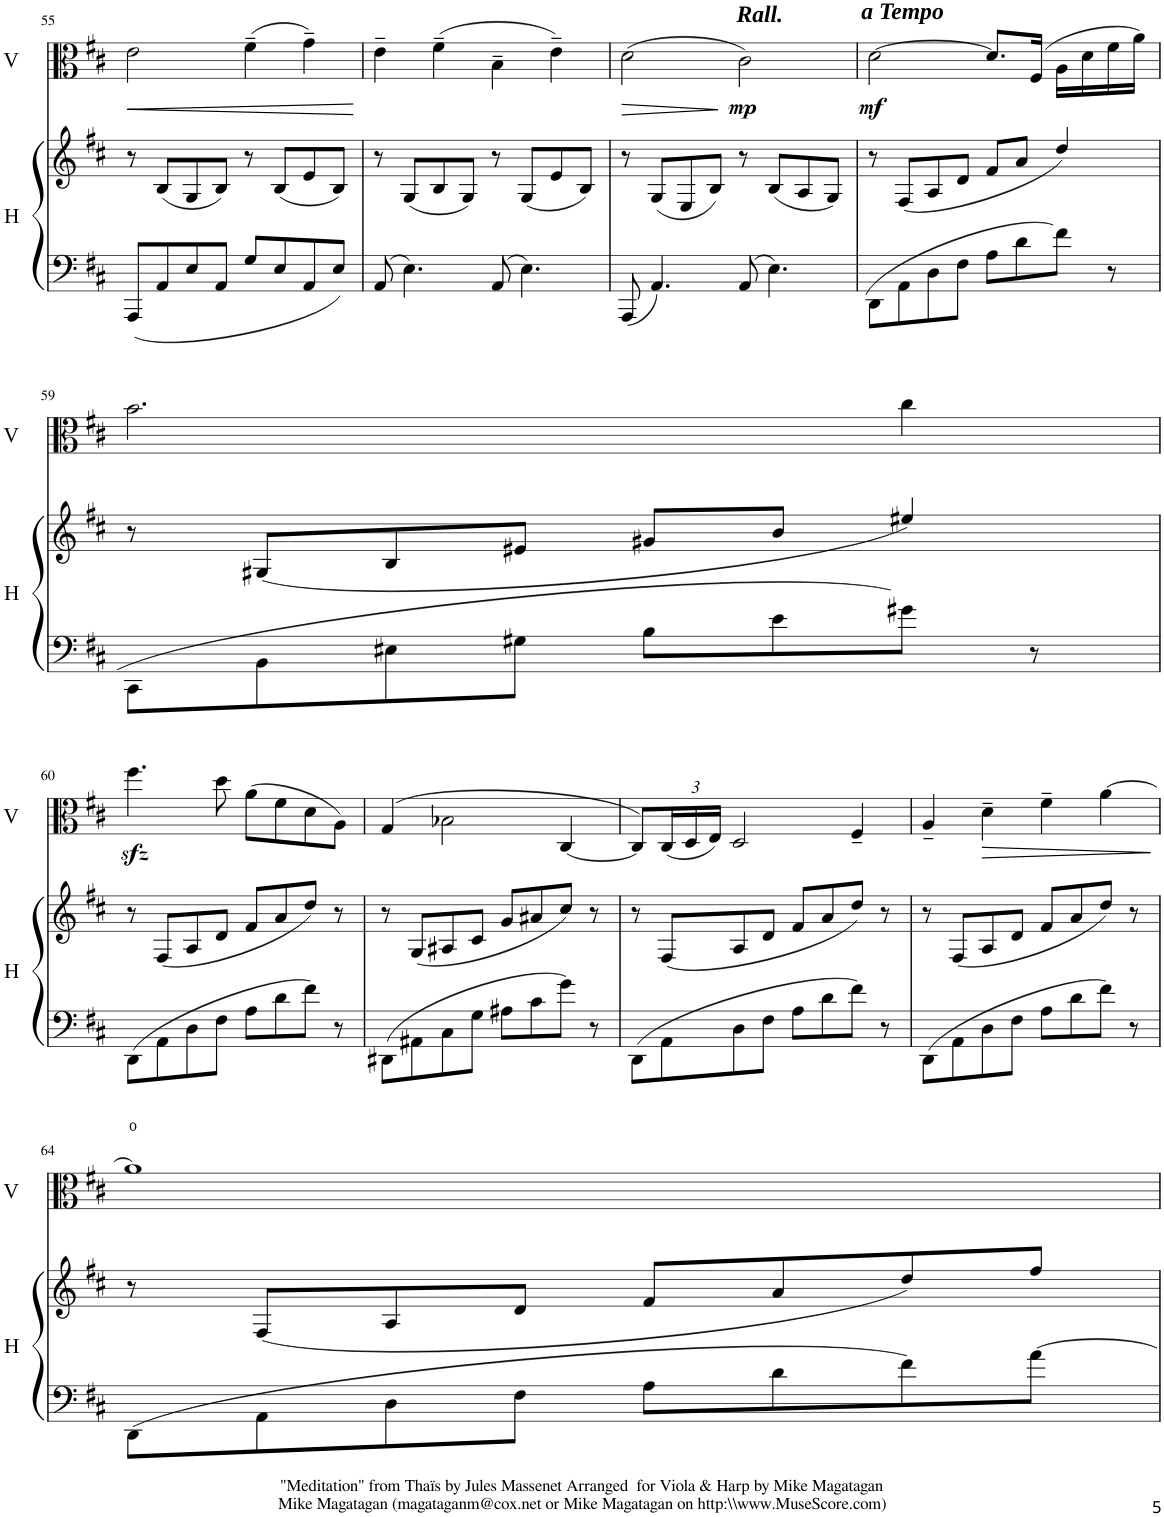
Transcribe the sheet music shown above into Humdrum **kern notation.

**kern	**kern	**kern	**dynam
*part2	*part2	*part1	*part1
*staff3	*staff2	*staff1	*staff1
*I"Harp	*	*I"Viola	*
*I'H	*	*I'V	*
!!LO:PB:g=z
*clefF4	*clefG2	*clefC3	*
*k[f#c#]	*k[f#c#]	*k[f#c#]	*
*M4/4	*M4/4	*M4/4	*
=55	=55	=55	=55
!	!	!	!LO:HP:b
8AAA/L	8r	2e\	<
8AA/	(8B/L	.	.
8E/	8G/	.	.
8AA/J	8B/J)	.	.
8G/L	8r	(4f#~\	.
8E/	(8B/L	.	.
8AA/	8e/	4g~\)	.
8E/J	8B/J)	.	.
.	.	.	[
=56	=56	=56	=56
8AA/	8r	4e~\	.
4.E\	(8G/L	.	.
.	8B/	(4f#~\	.
.	8G/J)	.	.
8AA/	8r	4B~\	.
4.E\	(8G/L	.	.
.	8e/	4e~\)	.
.	8B/J)	.	.
=57	=57	=57	=57
!	!	!	!LO:HP:b
8AAA/	8r	(2d\	>
4.AA/	(8G/L	.	.
.	8E/	.	.
.	8B/J)	.	.
!	!	!LO:TX:a:Bi:t=Rall.	!
!	!	!	!LO:DY:n=1:b
8AA/	8r	2c#\)	] mp
4.E\	(8B/L	.	.
.	8A/	.	.
.	8G/J)	.	.
=58	=58	=58	=58
!	!	!LO:TX:a:Bi:t=a Tempo	!
!	!	!	!LO:DY:b
8DD\L	8r	[2d\	mf
8AA\	(8F#/L	.	.
8D\	8A/	.	.
8F#\J	8d/J	.	.
8A\L	8f#/L	8.d/L]	.
8d\	8a/J	.	.
.	.	(16F#/Jk	.
8f#\J	4dd/)	16A\LL	.
.	.	16d\	.
8r	.	16f#\	.
.	.	16a\JJ)	.
!!LO:LB:g=z
=59	=59	=59	=59
8CC#\L	8r	2.b\	.
8BB\	(8G#X/L	.	.
8E#X\	8B/	.	.
8G#X\J	8e#X/J	.	.
8B\L	8g#X/L	.	.
8e\	8b/J	.	.
8g#X\J	4ee#X/)	4cc#\	.
8r	.	.	.
!!LO:LB:g=z
=60	=60	=60	=60
8DD\L	8r	4.ff#zz<\	.
8AA\	(8F#/L	.	.
8D\	8A/	.	.
8F#\J	8d/J	8dd\	.
8A\L	8f#/L	(8a\L	.
8d\	8a/	8f#\	.
8f#\J	8dd/J)	8d\	.
8r	8r	8A\J)	.
=61	=61	=61	=61
8DD#X\L	8r	(4G/	.
8AA#X\	(8G/L	.	.
8C#\	8A#X/	2B-X\	.
8G\J	8c#/J	.	.
8A#X\L	8g/L	.	.
8c#\	8a#X/	.	.
8g\J	8cc#/J)	[4C#/	.
8r	8r	.	.
=62	=62	=62	=62
8DD\L	8r	8C#/L])	.
*	*	*Xbrackettup	*
8AA\	(8F#/L	(24C#/L	.
.	.	24D/	.
.	.	24E/JJ)	.
8D\	8A/	2D/	.
8F#\J	8d/J	.	.
8A\L	8f#/L	.	.
8d\	8a/	.	.
8f#\J	8dd/J)	4F#~/	.
8r	8r	.	.
=63	=63	=63	=63
8DD\L	8r	4A~/	.
8AA\	(8F#/L	.	.
!	!	!	!LO:HP:b
8D\	8A/	4d~\	>
8F#\J	8d/J	.	.
8A\L	8f#/L	4f#~\	.
8d\	8a/	.	.
8f#\J	8dd/J)	[4a\	.
8r	8r	.	.
.	.	.	]
!!LO:LB:g=z
=64	=64	=64	=64
*	*	*^	*
8DD\L	8r	1a]	1aa!	.
8AA\	(8F#/L	.	.	.
8D\	8A/	.	.	.
8F#\J	8d/J	.	.	.
8A\L	8f#/L	.	.	.
8d\	8a/	.	.	.
8f#\	8dd/)	.	.	.
[8a\J	8ff#/J	.	.	.
*	*	*v	*v	*
=	=	=	=
*-	*-	*-	*-
